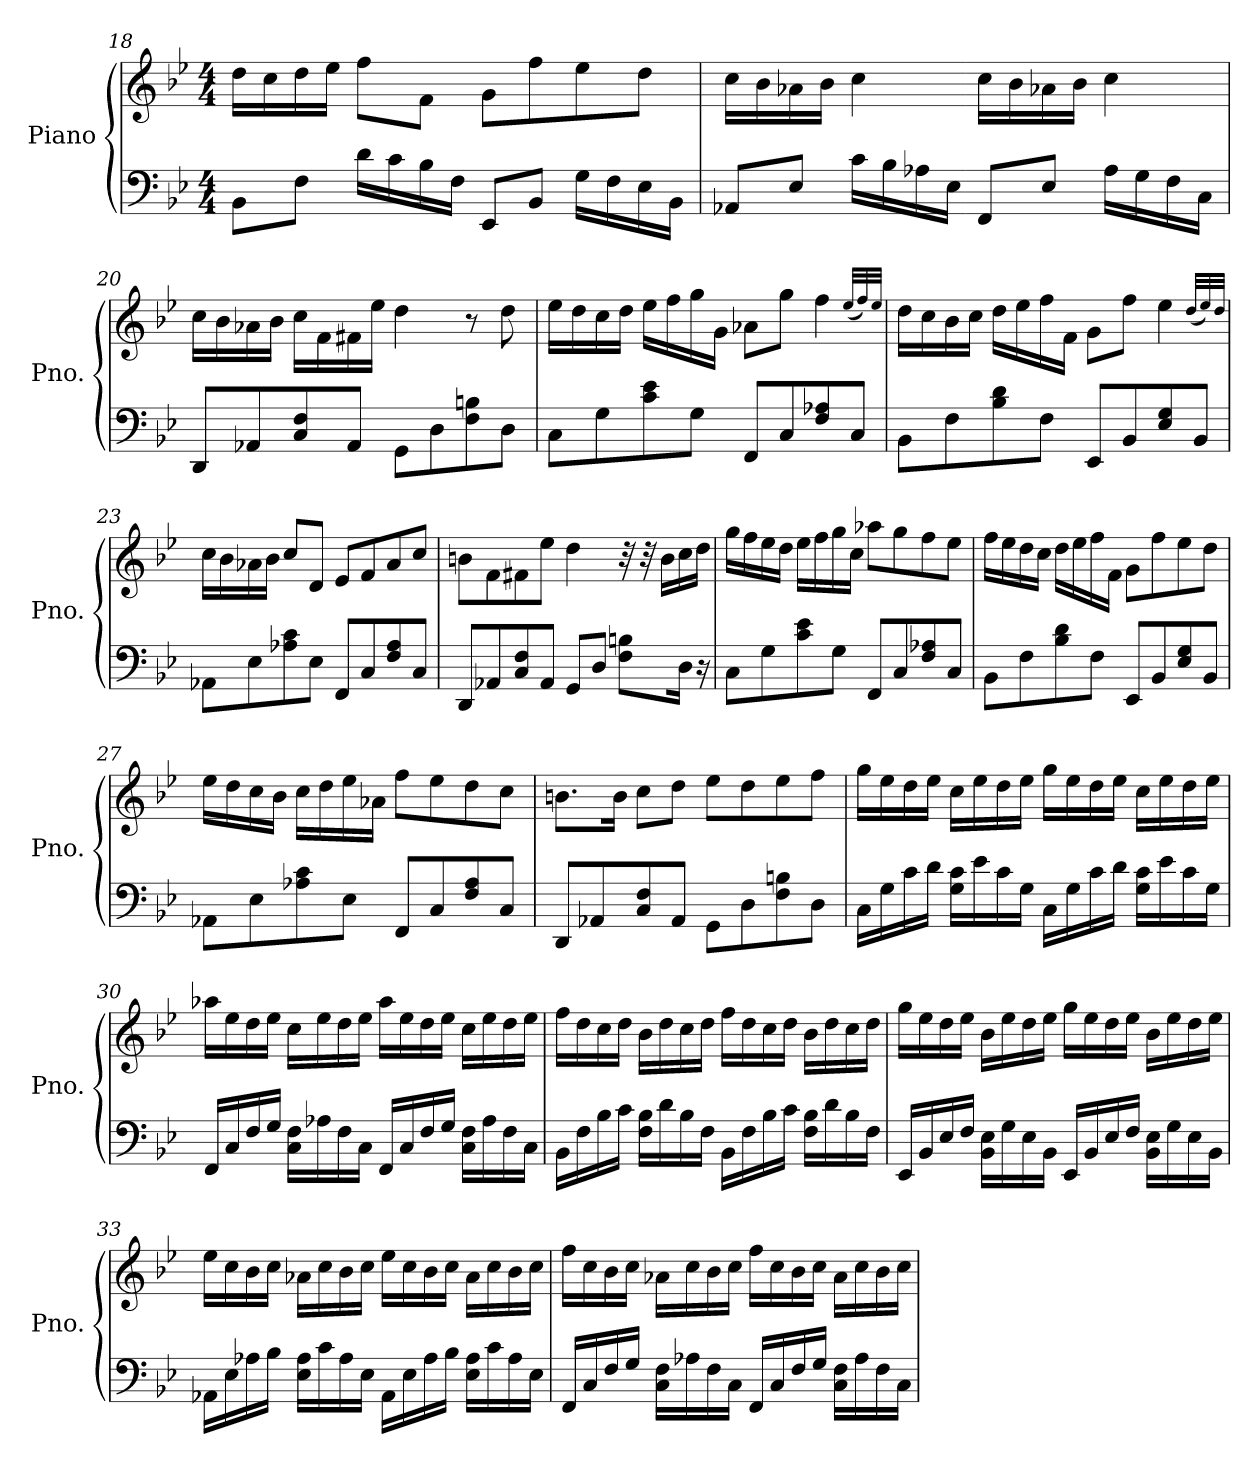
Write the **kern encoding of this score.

**kern	**kern
*part1	*part1
*staff2	*staff1
*I"Piano	*
*I'Pno.	*
*clefF4	*clefG2
*k[b-e-]	*k[b-e-]
*M4/4	*M4/4
=18	=18
8BB-\L	16dd\LL
.	16cc\
8F\J	16dd\
.	16ee-\JJ
16d\LL	8ff\L
16c\	.
16B-\	8f\J
16F\JJ	.
8EE-/L	8g\L
8BB-/J	8ff\
16G\LL	8ee-\
16F\	.
16E-\	8dd\J
16BB-\JJ	.
!!LO:LB:g=z
=19	=19
8AA-X/L	16cc\LL
.	16b-\
8E-/J	16a-X\
.	16b-\JJ
16c\LL	4cc\
16B-\	.
16A-X\	.
16E-\JJ	.
8FF/L	16cc\LL
.	16b-\
8E-/J	16a-X\
.	16b-\JJ
16A-\LL	4cc\
16G\	.
16F\	.
16C\JJ	.
=20	=20
8DD/L	16cc\LL
.	16b-\
8AA-X/	16a-X\
.	16b-\JJ
8C/ 8F/	16cc\LL
.	16f\
8AA-/J	16f#X\
.	16ee-\JJ
8GG\L	4dd\
8D\	.
8F\ 8Bn\	8r
8D\J	8dd\
!!LO:LB:g=z
=21	=21
8C\L	16ee-\LL
.	16dd\
8G\	16cc\
.	16dd\JJ
8c\ 8e-\	16ee-\LL
.	16ff\
8G\J	16gg\
.	16g\JJ
8FF/L	8a-X\L
8C/	8gg\J
8F/ 8A-X/	4ff\
8C/J	.
.	(<32qee-/LLL
.	32qff/)
.	32qee-/JJJ
=22	=22
8BB-\L	16dd\LL
.	16cc\
8F\	16b-\
.	16cc\JJ
8B-\ 8d\	16dd\LL
.	16ee-\
8F\J	16ff\
.	16f\JJ
8EE-/L	8g\L
8BB-/	8ff\J
8E-/ 8G/	4ee-\
8BB-/J	.
.	(<32qdd/LLL
.	32qee-/)
.	32qdd/JJJ
=23	=23
8AA-X\L	16cc\LL
.	16b-\
8E-\	16a-X\
.	16b-\JJ
8A-X\ 8c\	8cc/L
8E-\J	8d/J
8FF/L	8e-/L
8C/	8f/
8F/ 8A-/	8a-/
8C/J	8cc/J
!!LO:LB:g=z
=24	=24
8DD/L	8bn\L
8AA-X/	8f\
8C/ 8F/	8f#X\
8AA-/J	8ee-\J
8GG/L	4dd\
8D/J	.
8F\ 8Bn\L	32r
.	32r
.	16b\LL
16D\Jk	16cc\
16r	16dd\JJ
=25	=25
8C\L	16gg\LL
.	16ff\
8G\	16ee-\
.	16dd\JJ
8c\ 8e-\	16ee-\LL
.	16ff\
8G\J	16gg\
.	16cc\JJ
8FF/L	8aa-X\L
8C/	8gg\
8F/ 8A-X/	8ff\
8C/J	8ee-\J
=26	=26
8BB-\L	16ff\LL
.	16ee-\
8F\	16dd\
.	16cc\JJ
8B-\ 8d\	16dd\LL
.	16ee-\
8F\J	16ff\
.	16f\JJ
8EE-/L	8g\L
8BB-/	8ff\
8E-/ 8G/	8ee-\
8BB-/J	8dd\J
!!LO:LB:g=z
=27	=27
8AA-X\L	16ee-\LL
.	16dd\
8E-\	16cc\
.	16b-\JJ
8A-X\ 8c\	16cc\LL
.	16dd\
8E-\J	16ee-\
.	16a-X\JJ
8FF/L	8ff\L
8C/	8ee-\
8F/ 8A-/	8dd\
8C/J	8cc\J
=28	=28
8DD/L	8.bn\L
8AA-X/	.
.	16b\Jk
8C/ 8F/	8cc\L
8AA-/J	8dd\J
8GG\L	8ee-\L
8D\	8dd\
8F\ 8Bn\	8ee-\
8D\J	8ff\J
=29	=29
16C\LL	16gg\LL
16G\	16ee-\
16c\	16dd\
16d\JJ	16ee-\JJ
16G\ 16c\LL	16cc\LL
16e-\	16ee-\
16c\	16dd\
16G\JJ	16ee-\JJ
16C\LL	16gg\LL
16G\	16ee-\
16c\	16dd\
16d\JJ	16ee-\JJ
16G\ 16c\LL	16cc\LL
16e-\	16ee-\
16c\	16dd\
16G\JJ	16ee-\JJ
!!LO:PB:g=z
=30	=30
16FF/LL	16aa-X\LL
16C/	16ee-\
16F/	16dd\
16G/JJ	16ee-\JJ
16C\ 16F\LL	16cc\LL
16A-X\	16ee-\
16F\	16dd\
16C\JJ	16ee-\JJ
16FF/LL	16aa-\LL
16C/	16ee-\
16F/	16dd\
16G/JJ	16ee-\JJ
16C\ 16F\LL	16cc\LL
16A-\	16ee-\
16F\	16dd\
16C\JJ	16ee-\JJ
=31	=31
16BB-\LL	16ff\LL
16F\	16dd\
16B-\	16cc\
16c\JJ	16dd\JJ
16F\ 16B-\LL	16b-\LL
16d\	16dd\
16B-\	16cc\
16F\JJ	16dd\JJ
16BB-\LL	16ff\LL
16F\	16dd\
16B-\	16cc\
16c\JJ	16dd\JJ
16F\ 16B-\LL	16b-\LL
16d\	16dd\
16B-\	16cc\
16F\JJ	16dd\JJ
!!LO:LB:g=z
=32	=32
16EE-/LL	16gg\LL
16BB-/	16ee-\
16E-/	16dd\
16F/JJ	16ee-\JJ
16BB-\ 16E-\LL	16b-\LL
16G\	16ee-\
16E-\	16dd\
16BB-\JJ	16ee-\JJ
16EE-/LL	16gg\LL
16BB-/	16ee-\
16E-/	16dd\
16F/JJ	16ee-\JJ
16BB-\ 16E-\LL	16b-\LL
16G\	16ee-\
16E-\	16dd\
16BB-\JJ	16ee-\JJ
=33	=33
16AA-X\LL	16ee-\LL
16E-\	16cc\
16A-X\	16b-\
16B-\JJ	16cc\JJ
16E-\ 16A-\LL	16a-X\LL
16c\	16cc\
16A-\	16b-\
16E-\JJ	16cc\JJ
16AA-\LL	16ee-\LL
16E-\	16cc\
16A-\	16b-\
16B-\JJ	16cc\JJ
16E-\ 16A-\LL	16a-\LL
16c\	16cc\
16A-\	16b-\
16E-\JJ	16cc\JJ
!!LO:LB:g=z
=34	=34
16FF/LL	16ff\LL
16C/	16cc\
16F/	16b-\
16G/JJ	16cc\JJ
16C\ 16F\LL	16a-X\LL
16A-X\	16cc\
16F\	16b-\
16C\JJ	16cc\JJ
16FF/LL	16ff\LL
16C/	16cc\
16F/	16b-\
16G/JJ	16cc\JJ
16C\ 16F\LL	16a-\LL
16A-\	16cc\
16F\	16b-\
16C\JJ	16cc\JJ
=	=
*-	*-
